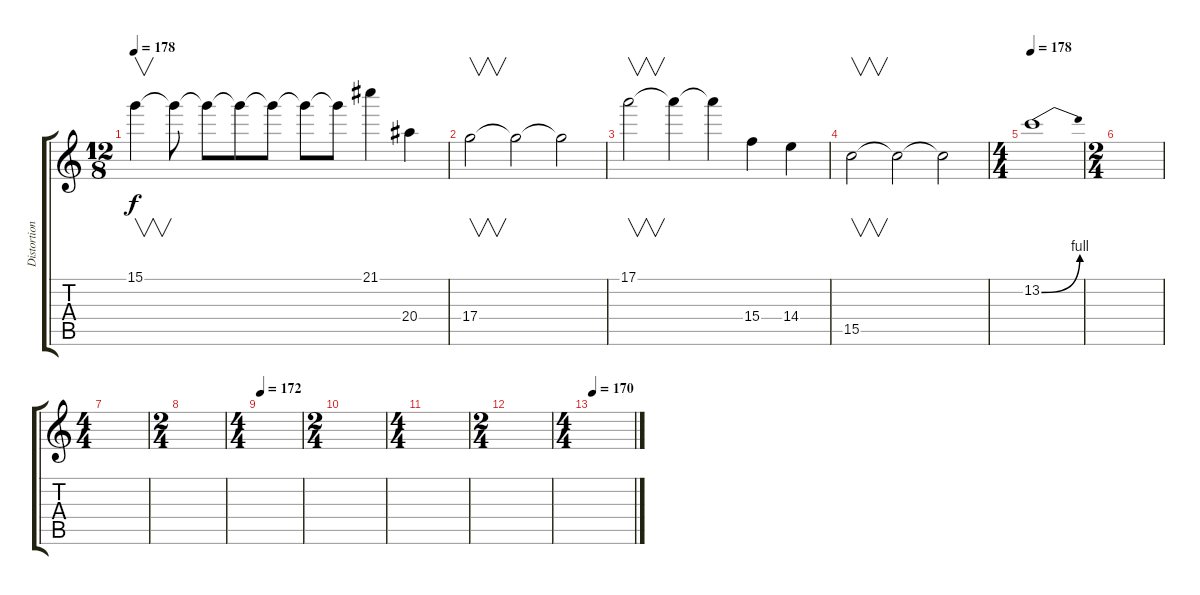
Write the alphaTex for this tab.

\track ("Distortion Guitar 3 (Solo)" "Distortion") {instrument distortionguitar}
\staff {score tabs}
\tuning (E4 B3 G3 D3 A2 D2) {hide}
\ts (12 8)
\tempo 178
\clef g2
\ks c
15.1.4{v dy f} 15.1{t}.8 15.1{t}.8 15.1{t}.8 15.1{t}.8 15.1{t}.8 15.1{t}.8 21.1.4 20.4.4 |
17.4.2{v} 17.4{t}.2 17.4{t}.2 |
17.1.2{v} 17.1{t}.4 17.1{t}.4 15.4.4 14.4.4 |
15.5.2{v} 15.5{t}.2 15.5{t}.2 |
\ts (4 4)
\tempo 178
13.2{be (bend 0 0 60 4)}.1 |
\ts (2 4)
|
\ts (4 4)
|
\ts (2 4)
|
\ts (4 4)
\tempo 172
|
\ts (2 4)
|
\ts (4 4)
|
\ts (2 4)
|
\ts (4 4)
\tempo 170
